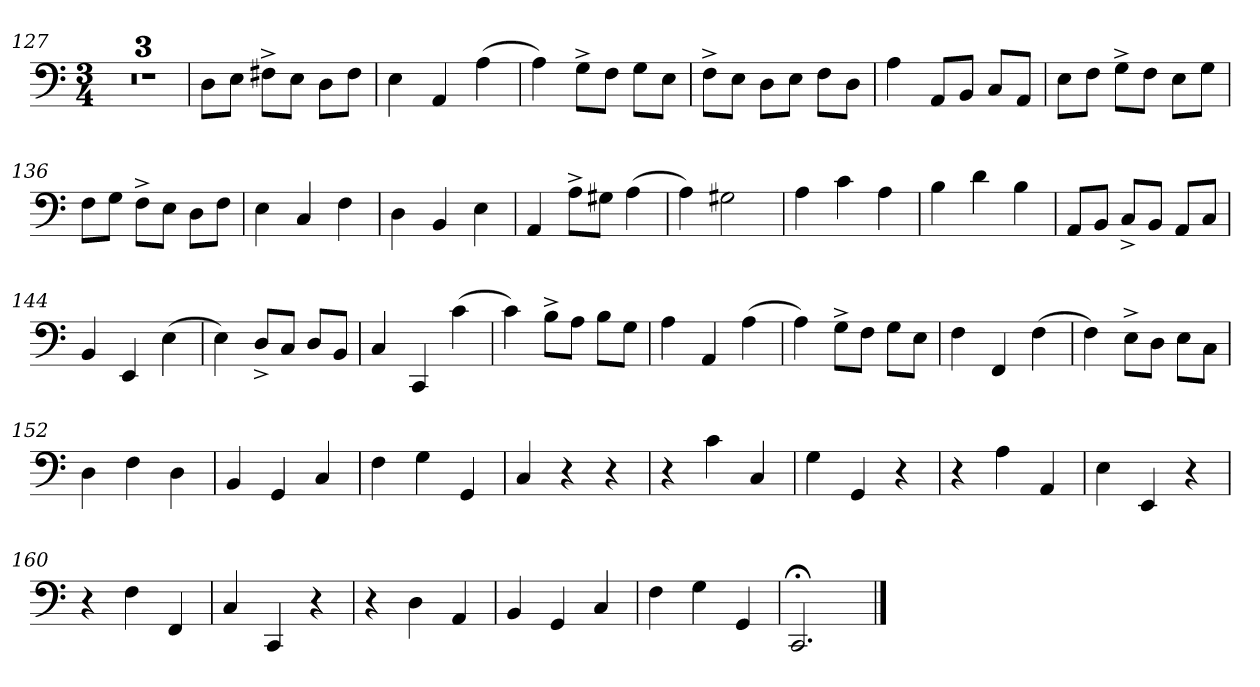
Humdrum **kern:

**kern
*part1
*staff1
*clefF4
*k[]
*C:
*M3/4
=127
2.r
=128
2.r
=129
2.r
=130
8D\L
8E\J
8F#X^>\L
8E\J
8D\L
8F#\J
=131
4E\
4AA/
(>4A\
!!LO:LB:g=z
=132
4A\)
8G^>\L
8F\J
8G\L
8E\J
=133
8F^>\L
8E\J
8D\L
8E\J
8F\L
8D\J
=134
4A\
8AA/L
8BB/J
8C/L
8AA/J
=135
8E\L
8F\J
8G^>\L
8F\J
8E\L
8G\J
=136
8F\L
8G\J
8F^>\L
8E\J
8D\L
8F\J
=137
4E\
4C/
4F\
!!LO:LB:g=z
=138
4D\
4BB/
4E\
=139
4AA/
8A^>\L
8G#X\J
(>4A\
=140
4A\)
2G#X\
=141
4A\
4c\
4A\
=142
4B\
4d\
4B\
=143
8AA/L
8BB/J
8C^</L
8BB/J
8AA/L
8C/J
=144
4BB/
4EE/
(>4E\
!!LO:LB:g=z
=145
4E\)
8D^</L
8C/J
8D/L
8BB/J
=146
4C/
4CC/
(>4c\
=147
4c\)
8B^>\L
8A\J
8B\L
8G\J
=148
4A\
4AA/
(>4A\
=149
4A\)
8G^>\L
8F\J
8G\L
8E\J
=150
4F\
4FF/
(>4F\
=151
4F\)
8E^>\L
8D\J
8E\L
8C\J
!!LO:LB:g=z
=152
4D\
4F\
4D\
=153
4BB/
4GG/
4C/
=154
4F\
4G\
4GG/
=155
4C/
4r
4r
=156
4r
4c\
4C/
=157
4G\
4GG/
4r
=158
4r
4A\
4AA/
!!LO:LB:g=z
=159
4E\
4EE/
4r
=160
4r
4F\
4FF/
=161
4C/
4CC/
4r
=162
4r
4D\
4AA/
=163
4BB/
4GG/
4C/
=164
4F\
4G\
4GG/
=165
2.CC;/
==
*-
